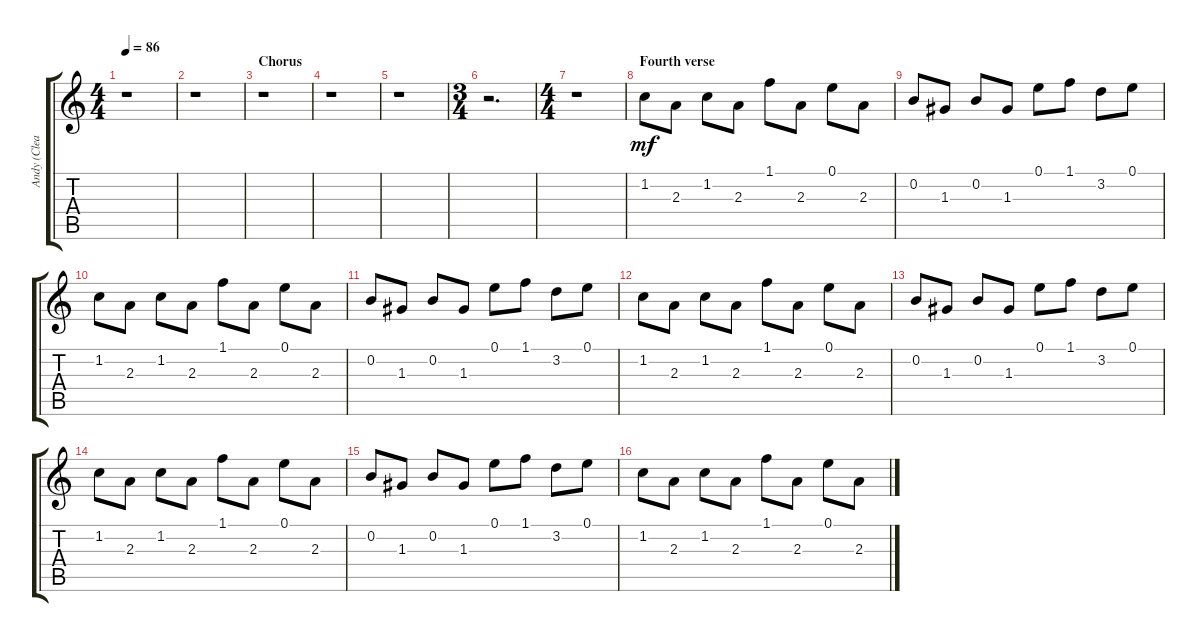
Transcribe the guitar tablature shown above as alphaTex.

\track ("Andy (Clean Guitar)" "Andy (Clea") {instrument electricguitarclean}
\staff {score tabs}
\tuning (E4 B3 G3 D3 A2 E2) {hide}
\ts (4 4)
\tempo 86
\clef g2
\ks c
r.1{dy mf} |
r.1 |
\section ("" "Chorus")
r.1 |
r.1 |
r.1 |
\ts (3 4)
r.2{d} |
\ts (4 4)
r.1 |
\section ("" "Fourth verse")
1.2.8 2.3.8 1.2.8 2.3.8 1.1.8 2.3.8 0.1.8 2.3.8 |
0.2.8 1.3.8 0.2.8 1.3.8 0.1.8 1.1.8 3.2.8 0.1.8 |
1.2.8 2.3.8 1.2.8 2.3.8 1.1.8 2.3.8 0.1.8 2.3.8 |
0.2.8 1.3.8 0.2.8 1.3.8 0.1.8 1.1.8 3.2.8 0.1.8 |
1.2.8 2.3.8 1.2.8 2.3.8 1.1.8 2.3.8 0.1.8 2.3.8 |
0.2.8 1.3.8 0.2.8 1.3.8 0.1.8 1.1.8 3.2.8 0.1.8 |
1.2.8 2.3.8 1.2.8 2.3.8 1.1.8 2.3.8 0.1.8 2.3.8 |
0.2.8 1.3.8 0.2.8 1.3.8 0.1.8 1.1.8 3.2.8 0.1.8 |
1.2.8 2.3.8 1.2.8 2.3.8 1.1.8 2.3.8 0.1.8 2.3.8
